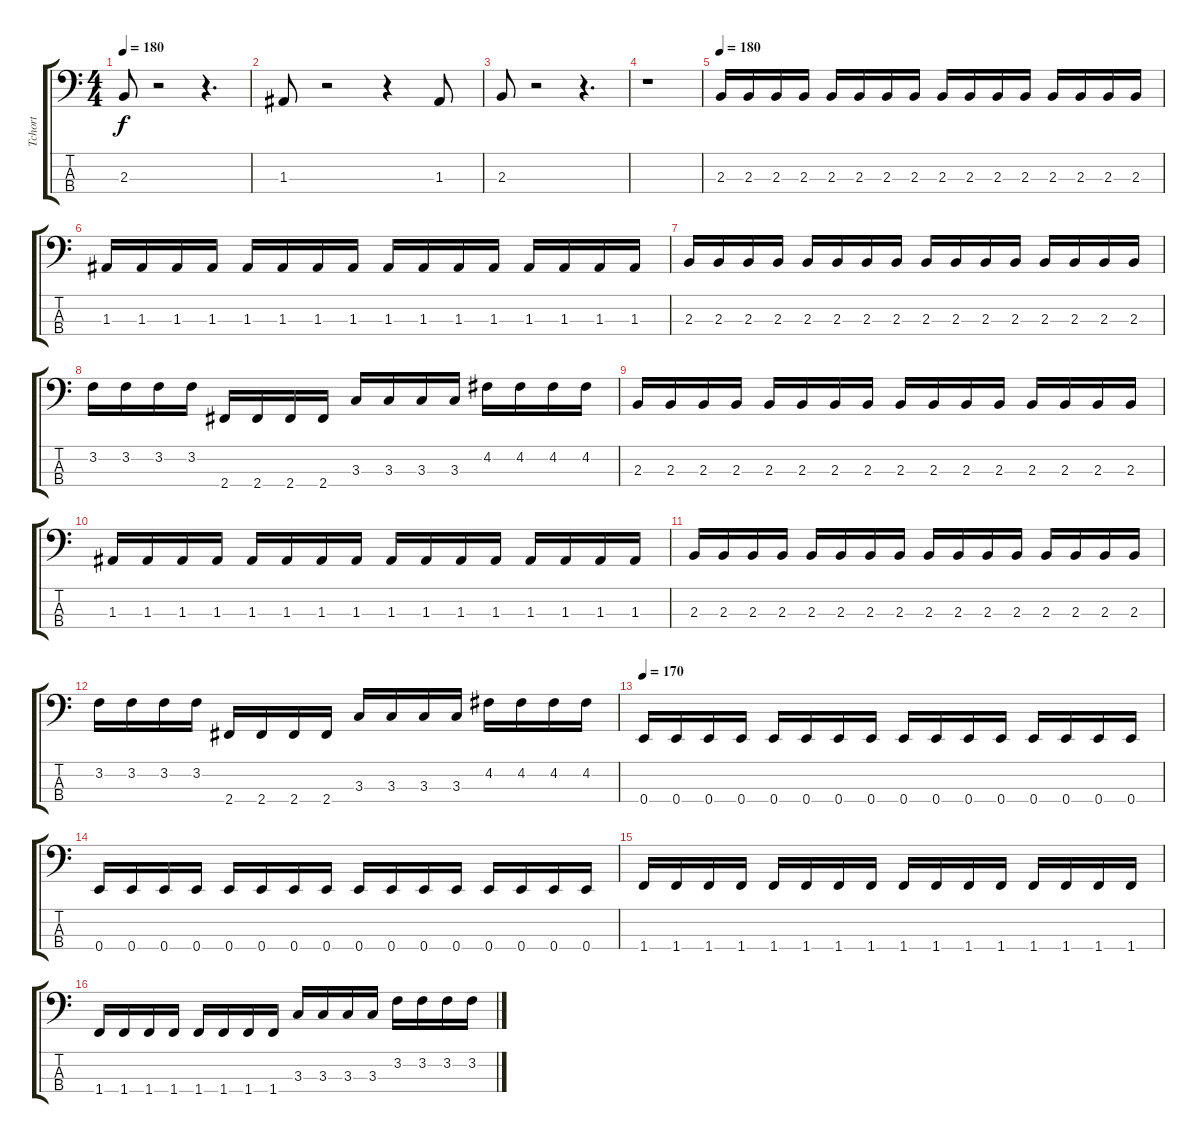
\track ("Tchort" "Tchort") {instrument electricbasspick}
\staff {score tabs}
\tuning (G2 D2 A1 E1) {hide}
\ts (4 4)
\tempo 180
\clef f4
\ks c
2.3.8{dy f} r.2 r.4{d} |
1.3.8 r.2 r.4 1.3.8 |
2.3.8 r.2 r.4{d} |
r.1 |
\tempo 180
2.3.16 2.3.16 2.3.16 2.3.16 2.3.16 2.3.16 2.3.16 2.3.16 2.3.16 2.3.16 2.3.16 2.3.16 2.3.16 2.3.16 2.3.16 2.3.16 |
1.3.16 1.3.16 1.3.16 1.3.16 1.3.16 1.3.16 1.3.16 1.3.16 1.3.16 1.3.16 1.3.16 1.3.16 1.3.16 1.3.16 1.3.16 1.3.16 |
2.3.16 2.3.16 2.3.16 2.3.16 2.3.16 2.3.16 2.3.16 2.3.16 2.3.16 2.3.16 2.3.16 2.3.16 2.3.16 2.3.16 2.3.16 2.3.16 |
3.2.16 3.2.16 3.2.16 3.2.16 2.4.16 2.4.16 2.4.16 2.4.16 3.3.16 3.3.16 3.3.16 3.3.16 4.2.16 4.2.16 4.2.16 4.2.16 |
2.3.16 2.3.16 2.3.16 2.3.16 2.3.16 2.3.16 2.3.16 2.3.16 2.3.16 2.3.16 2.3.16 2.3.16 2.3.16 2.3.16 2.3.16 2.3.16 |
1.3.16 1.3.16 1.3.16 1.3.16 1.3.16 1.3.16 1.3.16 1.3.16 1.3.16 1.3.16 1.3.16 1.3.16 1.3.16 1.3.16 1.3.16 1.3.16 |
2.3.16 2.3.16 2.3.16 2.3.16 2.3.16 2.3.16 2.3.16 2.3.16 2.3.16 2.3.16 2.3.16 2.3.16 2.3.16 2.3.16 2.3.16 2.3.16 |
3.2.16 3.2.16 3.2.16 3.2.16 2.4.16 2.4.16 2.4.16 2.4.16 3.3.16 3.3.16 3.3.16 3.3.16 4.2.16 4.2.16 4.2.16 4.2.16 |
\tempo 170
0.4.16 0.4.16 0.4.16 0.4.16 0.4.16 0.4.16 0.4.16 0.4.16 0.4.16 0.4.16 0.4.16 0.4.16 0.4.16 0.4.16 0.4.16 0.4.16 |
0.4.16 0.4.16 0.4.16 0.4.16 0.4.16 0.4.16 0.4.16 0.4.16 0.4.16 0.4.16 0.4.16 0.4.16 0.4.16 0.4.16 0.4.16 0.4.16 |
1.4.16 1.4.16 1.4.16 1.4.16 1.4.16 1.4.16 1.4.16 1.4.16 1.4.16 1.4.16 1.4.16 1.4.16 1.4.16 1.4.16 1.4.16 1.4.16 |
1.4.16 1.4.16 1.4.16 1.4.16 1.4.16 1.4.16 1.4.16 1.4.16 3.3.16 3.3.16 3.3.16 3.3.16 3.2.16 3.2.16 3.2.16 3.2.16
